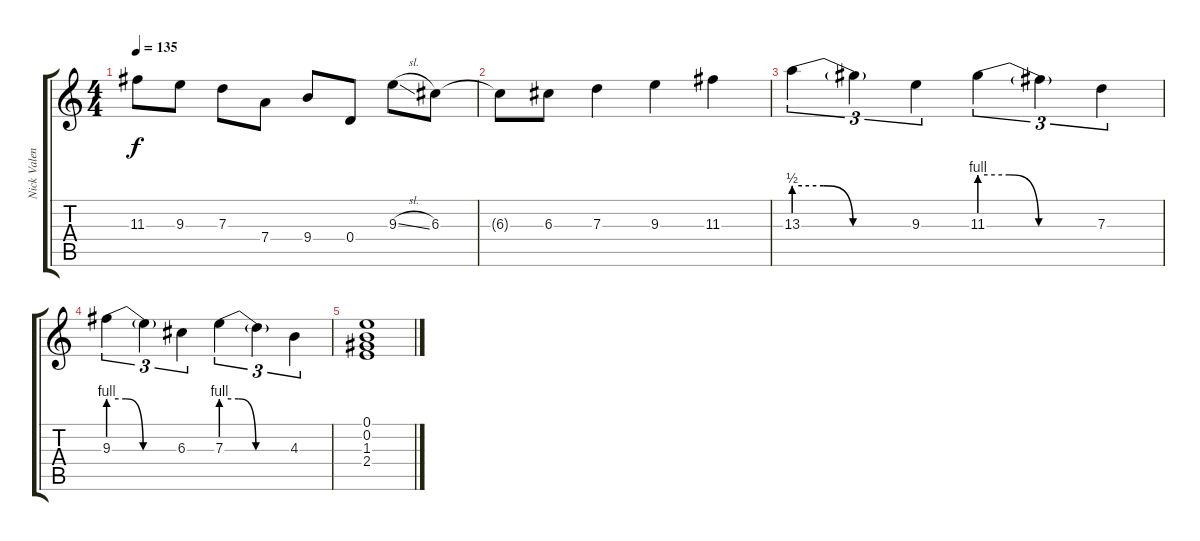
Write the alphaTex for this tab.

\track ("Nick Valensi" "Nick Valen") {instrument overdrivenguitar}
\staff {score tabs}
\tuning (E4 B3 G3 D3 A2 E2) {hide}
\ts (4 4)
\tempo 135
\clef g2
\ks c
11.3.8{dy f} 9.3.8 7.3.8 7.4.8 9.4.8 0.4.8 9.3{sl}.8 6.3.8 |
6.3{t}.8 6.3.8 7.3.4 9.3.4 11.3.4 |
13.3{be (custom 0 2 15 2 30 0 60 0)}.4{tu (3 2)} 13.3{t}.4{tu (3 2)} 9.3.4{tu (3 2)} 11.3{be (custom 0 4 15 4 30 0 60 0)}.4{tu (3 2)} 11.3{t}.4{tu (3 2)} 7.3.4{tu (3 2)} |
9.3{be (custom 0 4 15 4 30 0 60 0)}.4{tu (3 2)} 9.3{t}.4{tu (3 2)} 6.3.4{tu (3 2)} 7.3{be (custom 0 4 15 4 30 0 60 0)}.4{tu (3 2)} 7.3{t}.4{tu (3 2)} 4.3.4{tu (3 2)} |
(0.1 0.2 1.3 2.4).1
